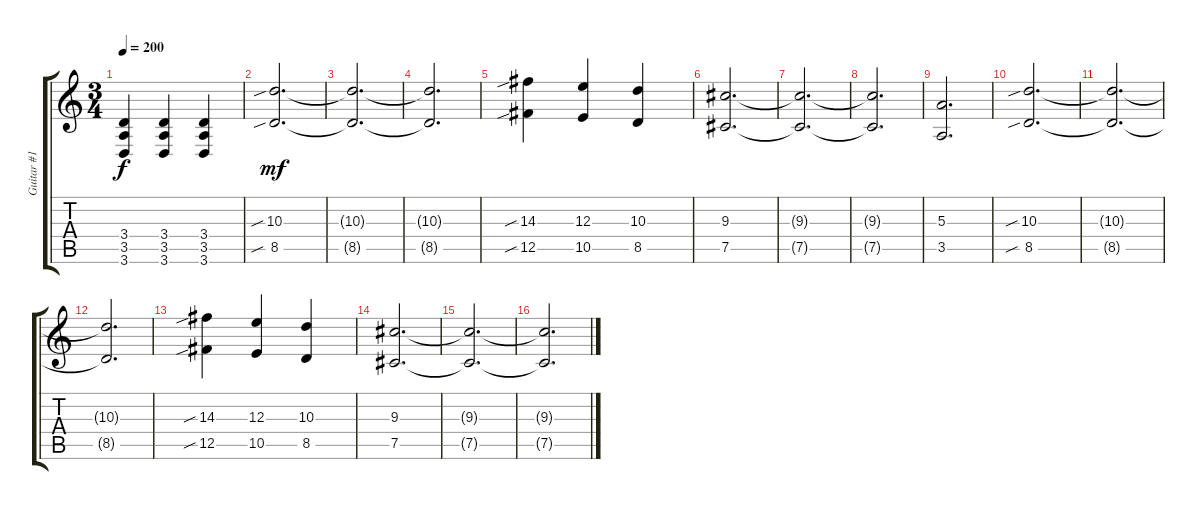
\track ("Guitar #1" "Guitar #1") {instrument distortionguitar}
\staff {score tabs}
\tuning (Db4 Ab3 E3 B2 Gb2 B1) {hide}
\ts (3 4)
\tempo 200
\clef g2
\ks c
(3.4 3.5 3.6).4{dy f} (3.4 3.5 3.6).4 (3.4 3.5 3.6).4 |
(10.3{sib} 8.5{sib}).2{d dy mf} |
(10.3{t} 8.5{t}).2{d} |
(10.3{t} 8.5{t}).2{d} |
(14.3{sib} 12.5{sib}).4 (12.3 10.5).4 (10.3 8.5).4 |
(9.3 7.5).2{d} |
(9.3{t} 7.5{t}).2{d} |
(9.3{t} 7.5{t}).2{d} |
(5.3 3.5).2{d} |
(10.3{sib} 8.5{sib}).2{d} |
(10.3{t} 8.5{t}).2{d} |
(10.3{t} 8.5{t}).2{d} |
(14.3{sib} 12.5{sib}).4 (12.3 10.5).4 (10.3 8.5).4 |
(9.3 7.5).2{d} |
(9.3{t} 7.5{t}).2{d} |
(9.3{t} 7.5{t}).2{d}
